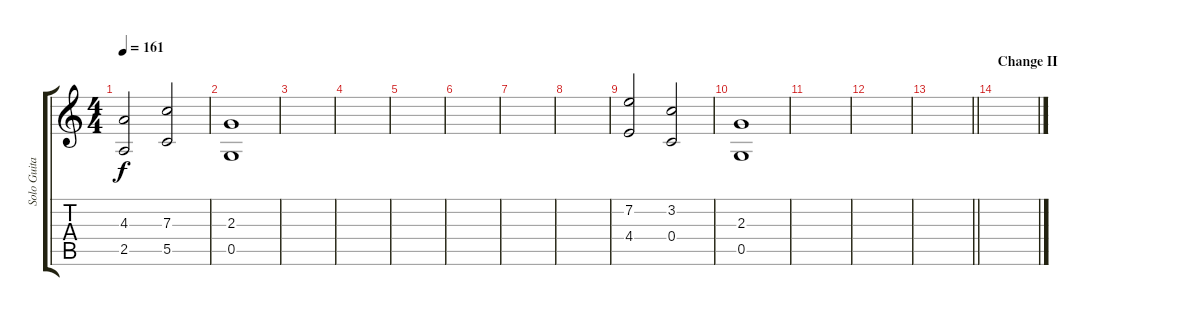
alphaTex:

\track ("Solo Guitar" "Solo Guita") {instrument distortionguitar}
\staff {score tabs}
\tuning (D4 A3 F3 C3 G2 C2) {hide}
\ts (4 4)
\tempo 161
\clef g2
\ks c
(4.3 2.5).2{dy f instrument electricguitarclean} (7.3 5.5).2 |
(2.3 0.5).1 |
|
|
|
|
|
|
(7.2 4.4).2 (3.2 0.4).2 |
(2.3 0.5).1 |
|
|
\barLineRight lightlight
|
\section ("" "Change II")
